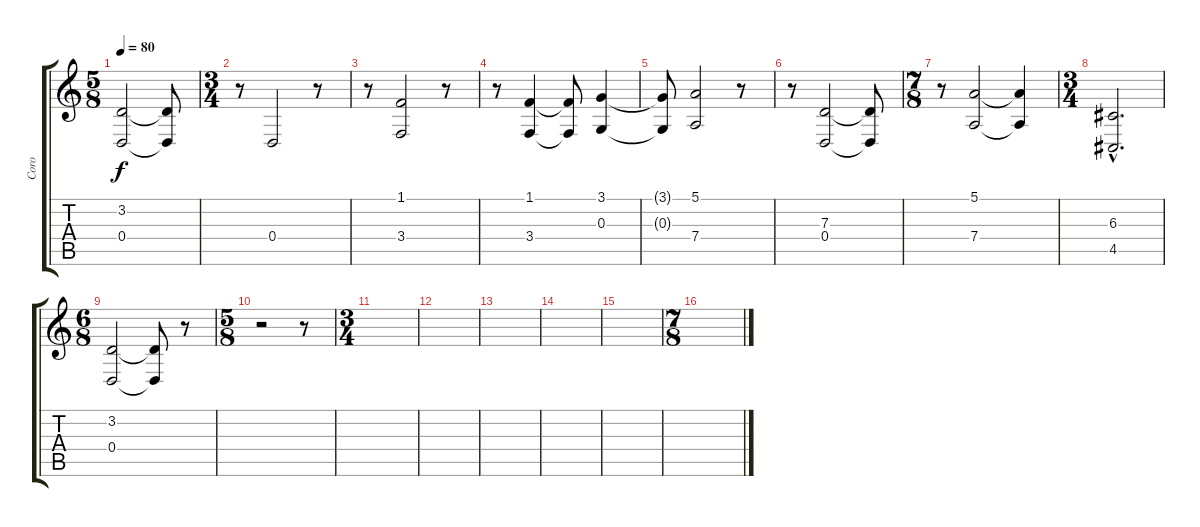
\track ("Coro" "Coro") {instrument pad4choir}
\staff {score tabs}
\tuning (E4 B3 G3 D3 A2 E2) {hide}
\ts (5 8)
\tempo 80
\clef g2
\ks c
(3.2 0.4).2{dy f} (3.2{t} 0.4{t}).8 |
\ts (3 4)
r.8 0.4.2 r.8 |
r.8 (1.1 3.4).2 r.8 |
r.8 (1.1 3.4).4 (1.1{t} 3.4{t}).8 (3.1 0.3).4 |
(3.1{t} 0.3{t}).8 (5.1 7.4).2 r.8 |
r.8 (7.3 0.4).2 (7.3{t} 0.4{t}).8 |
\ts (7 8)
r.8 (5.1 7.4).2 (5.1{t} 7.4{t}).4 |
\ts (3 4)
(6.3{hac} 4.5{hac}).2{d} |
\ts (6 8)
(3.2 0.4).2 (3.2{t} 0.4{t}).8 r.8 |
\ts (5 8)
r.2 r.8 |
\ts (3 4)
|
|
|
|
|
\ts (7 8)
